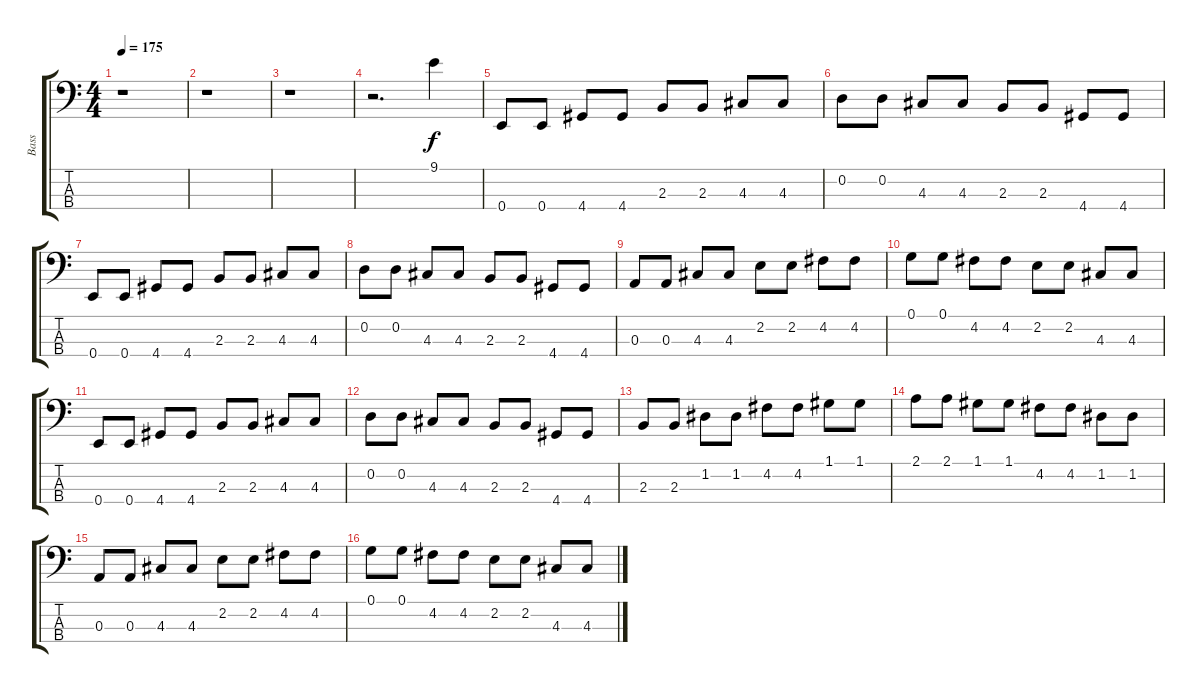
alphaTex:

\track ("Bass" "Bass") {instrument fretlessbass}
\staff {score tabs}
\tuning (G2 D2 A1 E1) {hide}
\ts (4 4)
\tempo 175
\clef f4
\ks c
r.1{dy f instrument fretlessbass} |
r.1 |
r.1 |
r.2{d} 9.1.4 |
0.4.8 0.4.8 4.4.8 4.4.8 2.3.8 2.3.8 4.3.8 4.3.8 |
0.2.8 0.2.8 4.3.8 4.3.8 2.3.8 2.3.8 4.4.8 4.4.8 |
0.4.8 0.4.8 4.4.8 4.4.8 2.3.8 2.3.8 4.3.8 4.3.8 |
0.2.8 0.2.8 4.3.8 4.3.8 2.3.8 2.3.8 4.4.8 4.4.8 |
0.3.8 0.3.8 4.3.8 4.3.8 2.2.8 2.2.8 4.2.8 4.2.8 |
0.1.8 0.1.8 4.2.8 4.2.8 2.2.8 2.2.8 4.3.8 4.3.8 |
0.4.8 0.4.8 4.4.8 4.4.8 2.3.8 2.3.8 4.3.8 4.3.8 |
0.2.8 0.2.8 4.3.8 4.3.8 2.3.8 2.3.8 4.4.8 4.4.8 |
2.3.8 2.3.8 1.2.8 1.2.8 4.2.8 4.2.8 1.1.8 1.1.8 |
2.1.8 2.1.8 1.1.8 1.1.8 4.2.8 4.2.8 1.2.8 1.2.8 |
0.3.8 0.3.8 4.3.8 4.3.8 2.2.8 2.2.8 4.2.8 4.2.8 |
0.1.8 0.1.8 4.2.8 4.2.8 2.2.8 2.2.8 4.3.8 4.3.8
